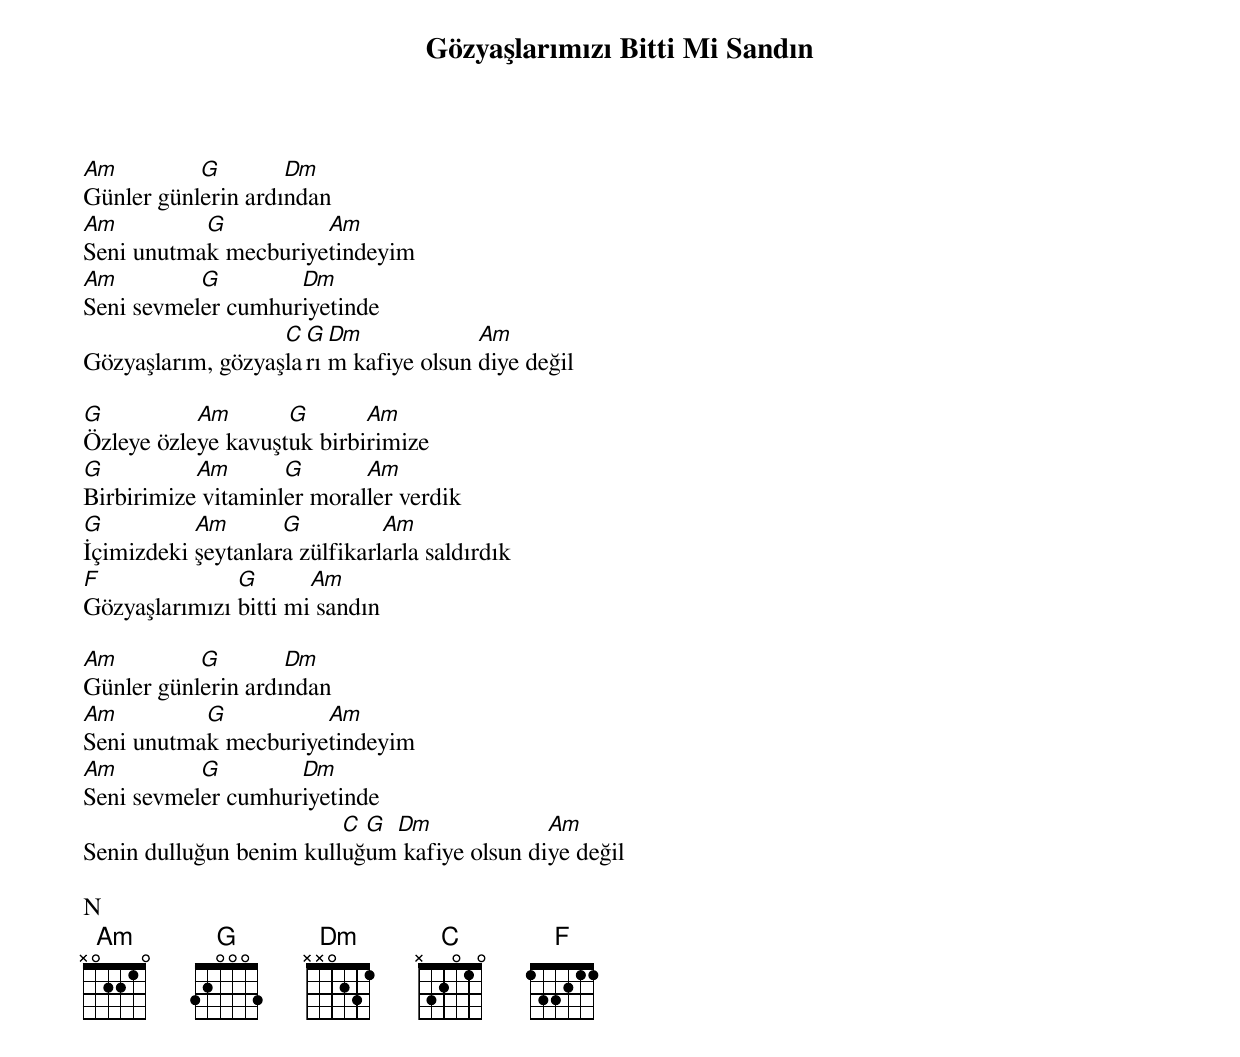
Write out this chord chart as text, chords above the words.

{title: Gözyaşlarımızı Bitti Mi Sandın}
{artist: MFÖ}

Am         G        Dm
Günler günlerin ardından
Am         G          Am
Seni unutmak mecburiyetindeyim
Am         G        Dm
Seni sevmeler cumhuriyetinde
                   C G Dm             Am
Gözyaşlarım, gözyaşlarım kafiye olsun diye değil

G          Am       G       Am
Özleye özleye kavuştuk birbirimize
G          Am       G       Am
Birbirimize vitaminler moraller verdik
G          Am       G          Am
İçimizdeki şeytanlara zülfikarlarla saldırdık
F              G       Am
Gözyaşlarımızı bitti mi sandın

Am         G        Dm
Günler günlerin ardından
Am         G          Am
Seni unutmak mecburiyetindeyim
Am         G        Dm
Seni sevmeler cumhuriyetinde
                         C G Dm              Am
Senin dulluğun benim kulluğum kafiye olsun diye değil

N
